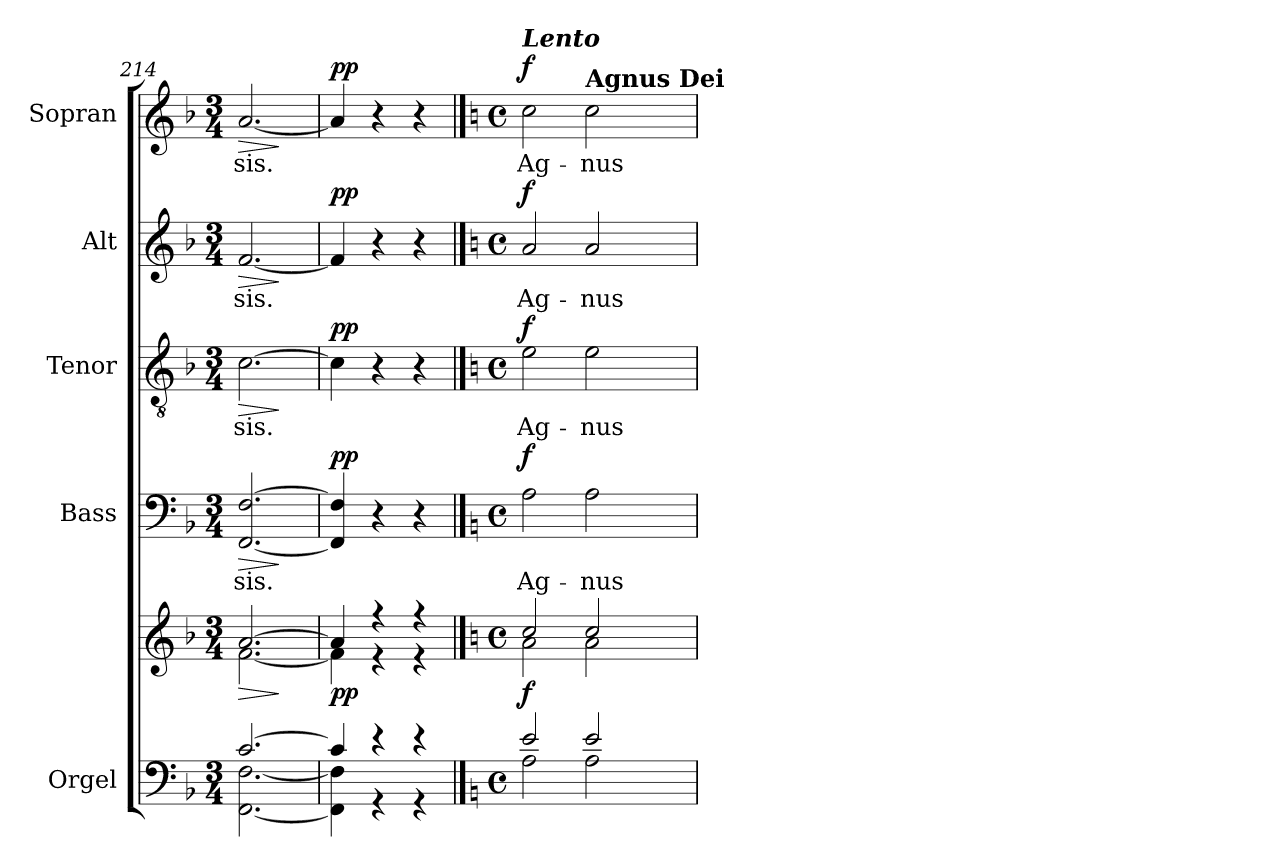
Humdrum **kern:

**kern	**kern	**dynam	**kern	**text	**dynam	**kern	**text	**dynam	**kern	**text	**dynam	**kern	**text	**dynam
*part5	*part5	*part5	*part4	*part4	*part4	*part3	*part3	*part3	*part2	*part2	*part2	*part1	*part1	*part1
*staff6	*staff5	*staff5/6	*staff4	*staff4	*staff4	*staff3	*staff3	*staff3	*staff2	*staff2	*staff2	*staff1	*staff1	*staff1
*I"Orgel	*	*	*I"Bass	*	*	*I"Tenor	*	*	*I"Alt	*	*	*I"Sopran	*	*
*I'Org.	*	*	*I'B.	*	*	*I'T.	*	*	*I'A.	*	*	*I'S.	*	*
*clefF4	*clefG2	*	*clefF4	*	*	*clefGv2	*	*	*clefG2	*	*	*clefG2	*	*
*k[b-]	*k[b-]	*	*k[b-]	*	*	*k[b-]	*	*	*k[b-]	*	*	*k[b-]	*	*
*F:	*F:	*	*F:	*	*	*F:	*	*	*F:	*	*	*F:	*	*
*M3/4	*M3/4	*	*M3/4	*	*	*M3/4	*	*	*M3/4	*	*	*M3/4	*	*
=214	=214	=214	=214	=214	=214	=214	=214	=214	=214	=214	=214	=214	=214	=214
*^	*	*	*	*	*	*	*	*	*	*	*	*	*	*
!	!	!	!LO:HP:b	!	!LO:LY:b	!LO:HP:b	!	!LO:LY:b	!LO:HP:b	!	!LO:LY:b	!LO:HP:b	!	!LO:LY:b	!LO:HP:b
*	*	*^	*	*	*	*	*	*	*	*	*	*	*	*	*
[>2.c/	[<2.FF\ [<2.F\	[>2.a/	[<2.f\	>	[2.FF/ [2.F/	-sis.	>	[2.c\	-sis.	>	[2.f/	-sis.	>	[2.a/	-sis.	>
*v	*v	*	*	*	*	*	*	*	*	*	*	*	*	*	*	*
*	*v	*v	*	*	*	*	*	*	*	*	*	*	*	*	*
.	.	]	.	.	]	.	.	]	.	.	]	.	.	]
=215	=215	=215	=215	=215	=215	=215	=215	=215	=215	=215	=215	=215	=215	=215
*^	*^	*	*	*	*	*	*	*	*	*	*	*	*	*
!	!	!	!	!LO:DY:b	!	!	!LO:DY:a	!	!	!LO:DY:a	!	!	!LO:DY:a	!	!	!LO:DY:a
4c/]	4FF\] 4F\]	4a/]	4f\]	pp	4FF/] 4F/]	.	pp	4c\]	.	pp	4f/]	.	pp	4a/]	.	pp
4r	4r	4r	4r	.	4r	.	.	4r	.	.	4r	.	.	4r	.	.
4r	4r	4r	4r	.	4r	.	.	4r	.	.	4r	.	.	4r	.	.
!!LO:PB:g=z
==216	==216	==216	==216	==216	==216	==216	==216	==216	==216	==216	==216	==216	==216	==216	==216	==216
*k[]	*	*k[]	*	*	*k[]	*	*	*k[]	*	*	*k[]	*	*	*k[]	*	*
*C:	*	*C:	*	*	*C:	*	*	*C:	*	*	*C:	*	*	*C:	*	*
*M4/4	*	*M4/4	*	*	*M4/4	*	*	*M4/4	*	*	*M4/4	*	*	*M4/4	*	*
*met(c)	*	*met(c)	*	*	*met(c)	*	*	*met(c)	*	*	*met(c)	*	*	*met(c)	*	*
!	!	!	!	!	!	!	!	!	!	!	!	!	!	!LO:TX:a:Bi:t=Lento	!	!
!	!	!	!	!LO:DY:b	!	!LO:LY:b	!LO:DY:a	!	!LO:LY:b	!LO:DY:a	!	!LO:LY:b	!LO:DY:a	!	!LO:LY:b	!LO:DY:a
2e/	2A\	2cc/	2a\	f	2A\	Ag-	f	2e\	Ag-	f	2a/	Ag-	f	2cc\	Ag-	f
!	!	!	!	!	!	!	!	!	!	!	!	!	!	!LO:TX:a:B:t=Agnus Dei	!	!
!	!	!	!	!	!	!LO:LY:b	!	!	!LO:LY:b	!	!	!LO:LY:b	!	!	!LO:LY:b	!
2e/	2A\	2cc/	2a\	.	2A\	-nus	.	2e\	-nus	.	2a/	-nus	.	2cc\	-nus	.
*v	*v	*	*	*	*	*	*	*	*	*	*	*	*	*	*	*
*	*v	*v	*	*	*	*	*	*	*	*	*	*	*	*	*
=	=	=	=	=	=	=	=	=	=	=	=	=	=	=
*-	*-	*-	*-	*-	*-	*-	*-	*-	*-	*-	*-	*-	*-	*-
